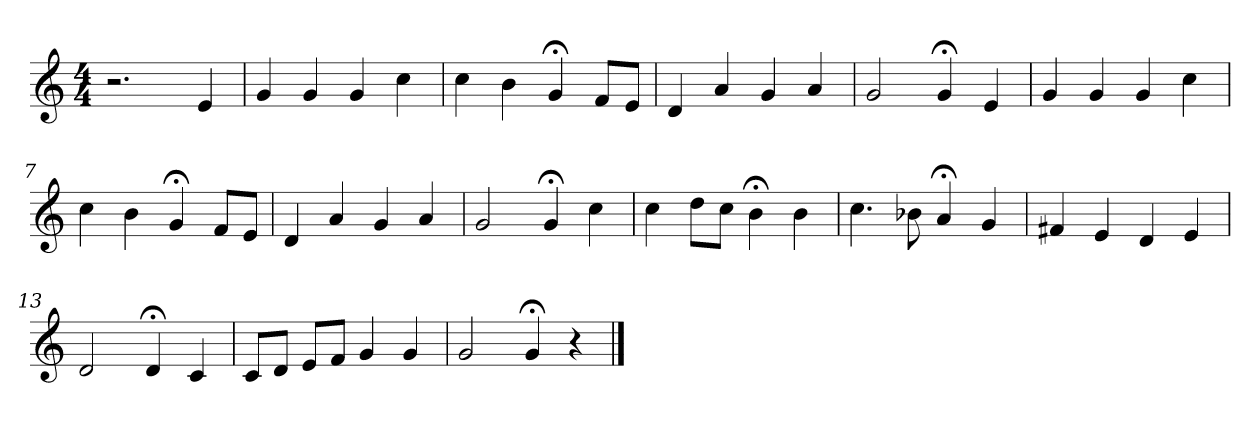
**kern
*part1
*staff1
*clefG2
*k[]
*C:
*M4/4
=1
2.r
4e
=2
4g
4g
4g
4cc
=3
4cc
4b
4g;<
8f/L
8e/J
=4
4d
4a
4g
4a
=5
2g
4g;<
4e
=6
4g
4g
4g
4cc
=7
4cc
4b
4g;<
8f/L
8e/J
=8
4d
4a
4g
4a
=9
2g
4g;<
4cc
=10
4cc
8dd\L
8cc\J
4b;<
4b
=11
4.cc
8b-X
4a;<
4g
=12
4f#X
4e
4d
4e
=13
2d
4d;<
4c
=14
8c/L
8d/J
8e/L
8f/J
4g
4g
=15
2g
4g;<
4r
==
*-
